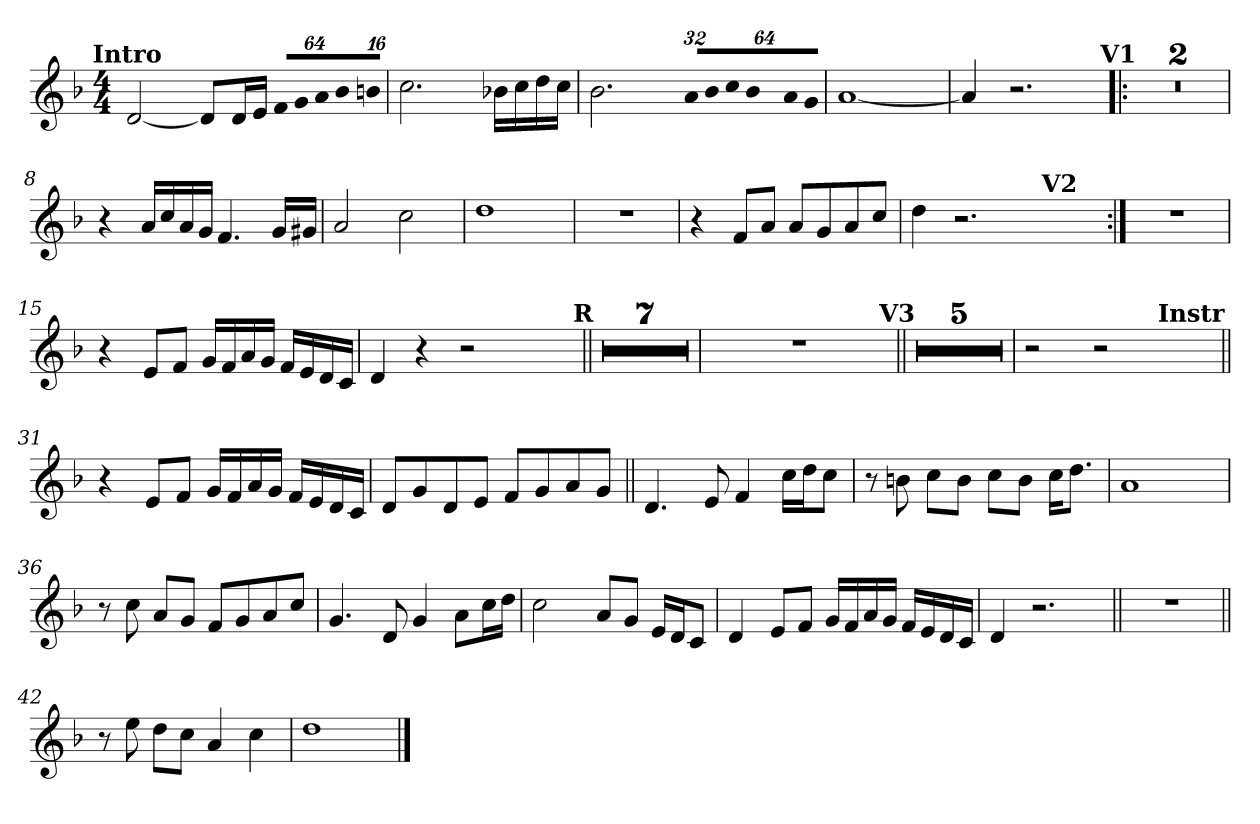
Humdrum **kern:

**kern
*part1
*staff1
!!LO:PB:g=z
*clefG2
*k[b-]
*F:
*M4/4
*MM75
=1
!LO:TX:a:B:cj:t=Intro
[<2di/
8di/L]
16di/L
16ei/JJ
*Xbrackettup
!LO:N:vis=16
1024%51fi/LL
!LO:N:vis=16
1024%51gi/
!LO:N:vis=16
1024%51ai/
!LO:N:vis=16
1024%51b-i/
!LO:N:vis=16
256%13bni/JJ
=2
2.cci\
16b-Xi\LL
16cci\
16ddi\
16cci\JJ
=3
2.b-i\
!LO:N:vis=16
512%21ai/LL
!LO:N:vis=16
1024%43b-i/
!LO:N:vis=16
1024%43cci/
!LO:N:vis=16
512%21b-i/
!LO:N:vis=16
1024%43ai/
!LO:N:vis=16
1024%43gi/JJ
=4
[<1ai
=5
4ai/]
2.r
!!LO:LB:g=z
=6!|:
!LO:TX:a:B:cj:t=V1
1r
=7
1r
=8
4r
16ai/LL
16cci/
16ai/
16gi/JJ
4.fi/
16gi/LL
16g#Xi/JJ
=9
2ai/
2cci\
=10
1ddi
=11
1r
!!LO:LB:g=z
=12
4r
8fi/L
8ai/J
8ai/L
8gi/
8ai/
8cci/J
=13
*^
4ddi\	2ryy
2.r	.
.	8ryy
.	16ryy
.	64ryy
.	128...ryy
!	!LO:TX:a:B:cj:t=V2
.	4ryy
.	32ryy
.	1024ryy
*v	*v
=14:|!
1r
=15
4r
8ei/L
8fi/J
16gi/LL
16fi/
16ai/
16gi/JJ
16fi/LL
16ei/
16di/
16ci/JJ
=16
*^
4di/	2ryy
4r	.
2r	4ryy
.	8ryy
.	16ryy
.	32ryy
.	64ryy
.	128...ryy
!	!LO:TX:a:B:cj:t=R
.	1024ryy
*v	*v
=17||
1r
!!LO:LB:g=z
=18
1r
=19
1r
=20
1r
=21
1r
=22
1r
=23
1r
=24
*^
1r	2ryy
.	4ryy
.	8ryy
.	16ryy
.	32ryy
.	64ryy
.	128...ryy
!	!LO:TX:a:B:cj:t=V3
.	1024ryy
*v	*v
=25||
1r
=26
1r
!!LO:LB:g=z
=27
1r
=28
1r
=29
1r
=30
*^
2r	2ryy
2r	4ryy
.	8ryy
.	32ryy
.	64ryy
.	512ryy
!	!LO:TX:a:B:cj:t=Instr
.	16ryy
.	128..ryy
*v	*v
=31||
4r
8ei/L
8fi/J
16gi/LL
16fi/
16ai/
16gi/JJ
16fi/LL
16ei/
16di/
16ci/JJ
!!LO:LB:g=z
=32
8di/L
8gi/
8di/
8ei/J
8fi/L
8gi/
8ai/
8gi/J
=33||
4.di/
8ei/
4fi/
16cci\LL
16ddi\J
8cci\J
=34
8r
8bni\
8cci\L
8bi\J
8cci\L
8bi\J
16cci\KL
8.ddi\J
=35
1ai
=36
8r
8cci\
8ai/L
8gi/J
8fi/L
8gi/
8ai/
8cci/J
!!LO:LB:g=z
=37
4.gi/
8di/
4gi/
8ai\L
16cci\L
16ddi\JJ
=38
2cci\
8ai/L
8gi/J
16ei/LL
16di/J
8ci/J
=39
4di/
8ei/L
8fi/J
16gi/LL
16fi/
16ai/
16gi/JJ
16fi/LL
16ei/
16di/
16ci/JJ
!!LO:LB:g=z
=40
4di/
2.r
=41||
1r
=42||
8r
8eei\
8ddi\L
8cci\J
4ai/
4cci\
=43
1ddi
==
*-
